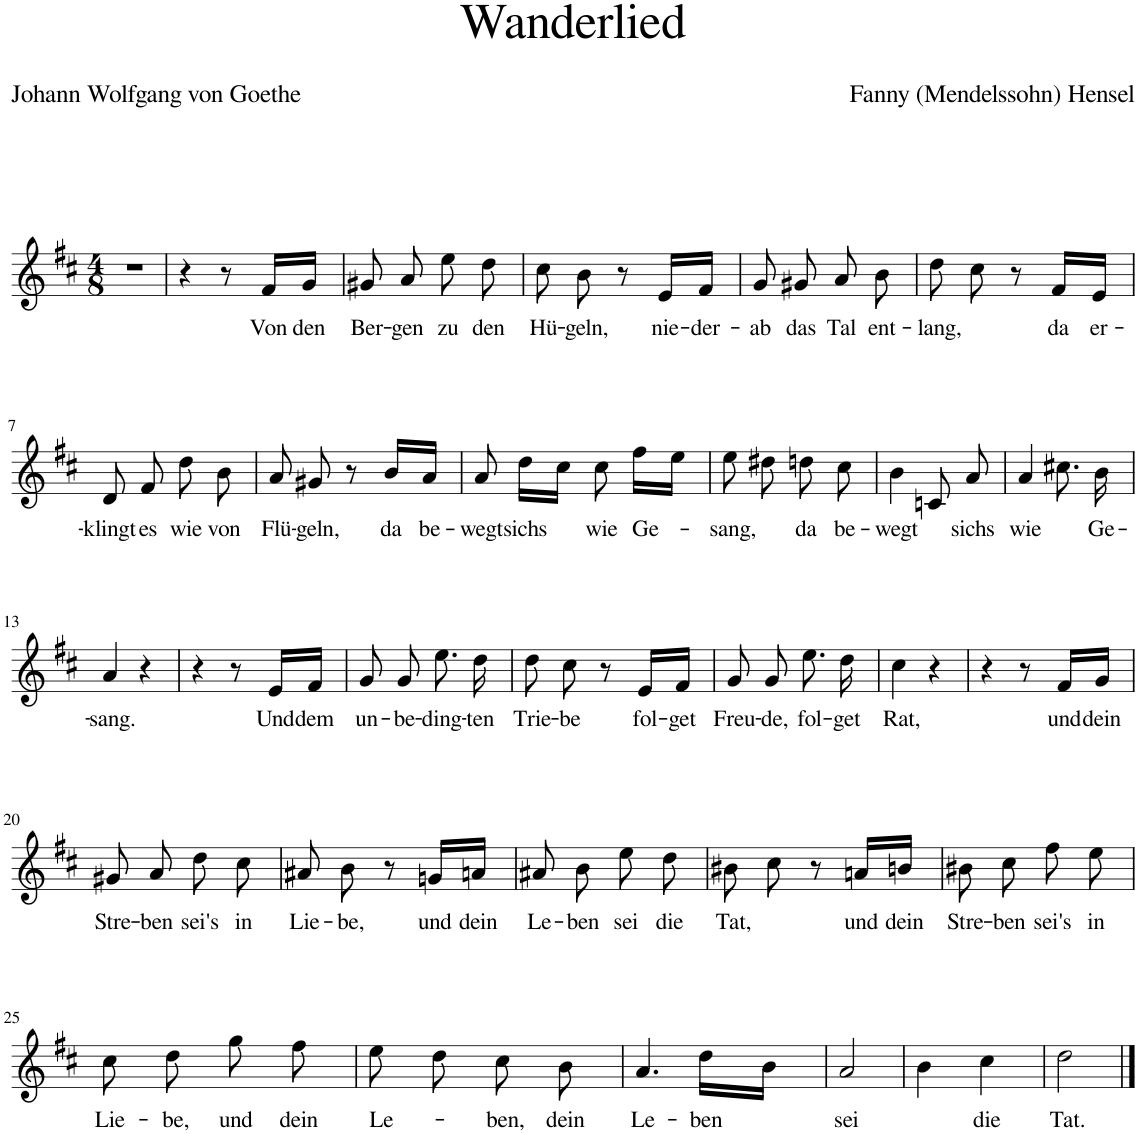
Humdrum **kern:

**kern	**text
*part1	*part1
*staff1	*staff1
*I"Piano	*
*I'Pno	*
*clefG2	*
*k[f#c#]	*
*M4/8	*
=1	=1
2r	.
=2	=2
4r	.
8r	.
!	!LO:LY:b
16f#/LL	Von
!	!LO:LY:b
16g/JJ	den
=3	=3
!	!LO:LY:b
8g#X/	Ber-
!	!LO:LY:b
8a/	-gen
!	!LO:LY:b
8ee\	zu
!	!LO:LY:b
8dd\	den
=4	=4
!	!LO:LY:b
8cc#\	Hü-
!	!LO:LY:b
8b\	-geln,
8r	.
!	!LO:LY:b
16e/LL	nie-
!	!LO:LY:b
16f#/JJ	-der-
=5	=5
!	!LO:LY:b
8g/	-ab
!	!LO:LY:b
8g#X/	das
!	!LO:LY:b
8a/	Tal
!	!LO:LY:b
8b\	ent-
=6	=6
!	!LO:LY:b
8dd\	-lang,
8cc#\	.
8r	.
!	!LO:LY:b
16f#/LL	da
!	!LO:LY:b
16e/JJ	er-
!!LO:LB:g=z
=7	=7
!	!LO:LY:b
8d/	-klingt
!	!LO:LY:b
8f#/	es
!	!LO:LY:b
8dd\	wie
!	!LO:LY:b
8b\	von
=8	=8
!	!LO:LY:b
8a/	Flü-
!	!LO:LY:b
8g#X/	-geln,
8r	.
!	!LO:LY:b
16b/LL	da
!	!LO:LY:b
16a/JJ	be-
=9	=9
!	!LO:LY:b
8a/	-wegt
!	!LO:LY:b
16dd\LL	sichs
16cc#\JJ	.
!	!LO:LY:b
8cc#\	wie
!	!LO:LY:b
16ff#\LL	Ge-
16ee\JJ	.
=10	=10
!	!LO:LY:b
8ee\	-sang,
8dd#X\	.
!	!LO:LY:b
8ddn\	da
!	!LO:LY:b
8cc#\	be-
=11	=11
!	!LO:LY:b
4b\	-wegt
8cn/	.
!	!LO:LY:b
8a/	sichs
=12	=12
!	!LO:LY:b
4a/	wie
8.cc#X\	.
!	!LO:LY:b
16b\	Ge-
!!LO:LB:g=z
=13	=13
!	!LO:LY:b
4a/	-sang.
4r	.
=14	=14
4r	.
8r	.
!	!LO:LY:b
16e/LL	Und
!	!LO:LY:b
16f#/JJ	dem
=15	=15
!	!LO:LY:b
8g/	un-
!	!LO:LY:b
8g/	-be-
!	!LO:LY:b
8.ee\	-ding-
!	!LO:LY:b
16dd\	-ten
=16	=16
!	!LO:LY:b
8dd\	Trie-
!	!LO:LY:b
8cc#\	-be
8r	.
!	!LO:LY:b
16e/LL	fol-
!	!LO:LY:b
16f#/JJ	-get
=17	=17
!	!LO:LY:b
8g/	Freu-
!	!LO:LY:b
8g/	-de,
!	!LO:LY:b
8.ee\	fol-
!	!LO:LY:b
16dd\	-get
=18	=18
!	!LO:LY:b
4cc#\	Rat,
4r	.
=19	=19
4r	.
8r	.
!	!LO:LY:b
16f#/LL	und
!	!LO:LY:b
16g/JJ	dein
!!LO:LB:g=z
=20	=20
!	!LO:LY:b
8g#X/	Stre-
!	!LO:LY:b
8a/	-ben
!	!LO:LY:b
8dd\	sei's
!	!LO:LY:b
8cc#\	in
=21	=21
!	!LO:LY:b
8a#X/	Lie-
!	!LO:LY:b
8b\	-be,
8r	.
!	!LO:LY:b
16gn/LL	und
!	!LO:LY:b
16an/JJ	dein
=22	=22
!	!LO:LY:b
8a#X/	Le-
!	!LO:LY:b
8b\	-ben
!	!LO:LY:b
8ee\	sei
!	!LO:LY:b
8dd\	die
=23	=23
!	!LO:LY:b
8b#X\	Tat,
8cc#\	.
8r	.
!	!LO:LY:b
16an/LL	und
!	!LO:LY:b
16bn/JJ	dein
=24	=24
!	!LO:LY:b
8b#X\	Stre-
!	!LO:LY:b
8cc#\	-ben
!	!LO:LY:b
8ff#\	sei's
!	!LO:LY:b
8ee\	in
!!LO:LB:g=z
=25	=25
!	!LO:LY:b
8cc#\	Lie-
!	!LO:LY:b
8dd\	-be,
!	!LO:LY:b
8gg\	und
!	!LO:LY:b
8ff#\	dein
=26	=26
!	!LO:LY:b
8ee\	Le-
8dd\	.
!	!LO:LY:b
8cc#\	-ben,
!	!LO:LY:b
8b\	dein
=27	=27
!	!LO:LY:b
4.a/	Le-
!	!LO:LY:b
16dd\LL	-ben
16b\JJ	.
=28	=28
!	!LO:LY:b
2a/	sei
=29	=29
4b\	.
!	!LO:LY:b
4cc#\	die
=30	=30
!	!LO:LY:b
2dd\	Tat.
==	==
*-	*-
